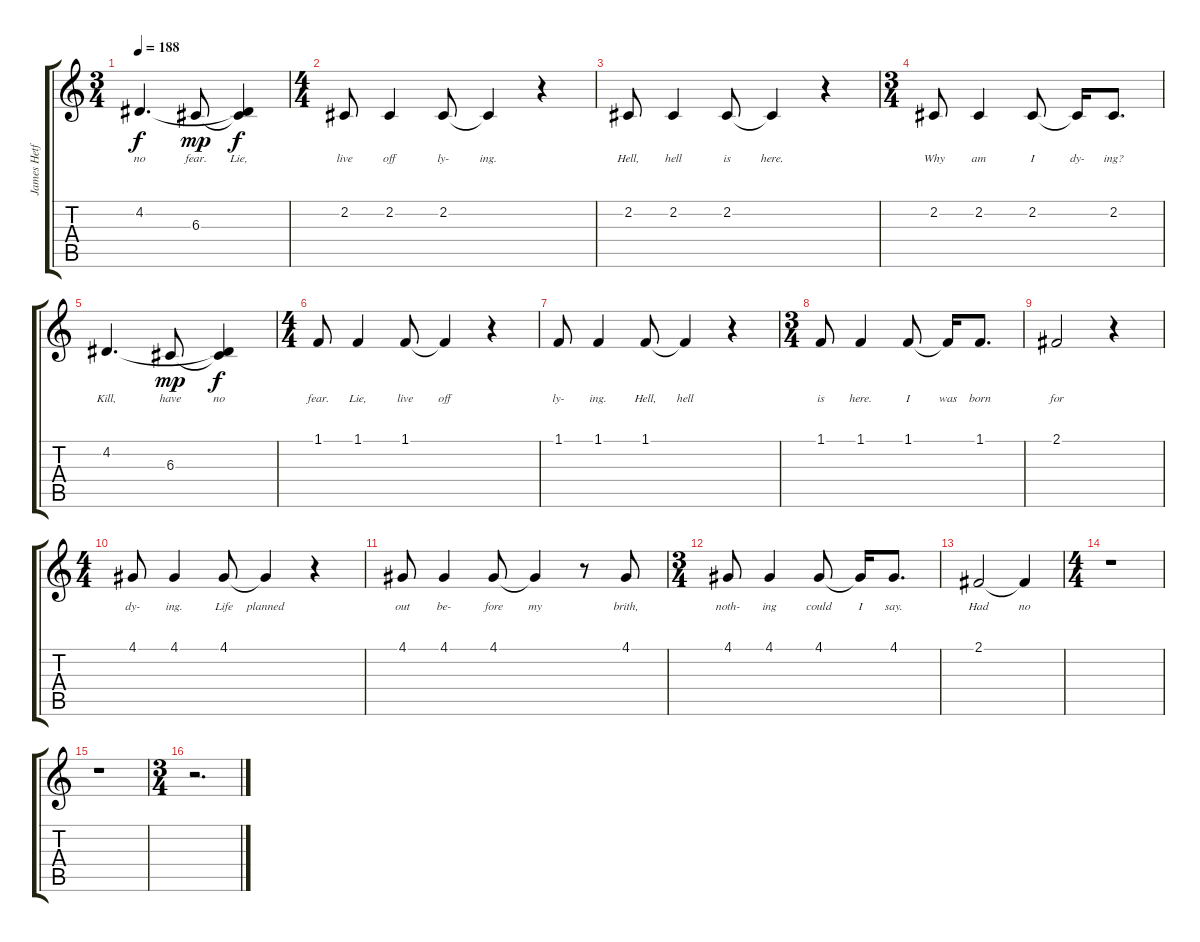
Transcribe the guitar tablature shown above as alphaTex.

\track ("James Hetfield (Vocals)" "James Hetf") {instrument baritonesax}
\staff {score tabs}
\tuning (E4 B3 G3 D3 A2 E2) {hide}
\ts (3 4)
\tempo 188
\clef g2
\ks c
4.2.4{d lyrics (0 "no") lyrics (1 "") lyrics (2 "") lyrics (3 "") lyrics (4 "") dy f} 6.3.8{lyrics (0 "fear.") lyrics (1 "") lyrics (2 "") lyrics (3 "") lyrics (4 "") dy mp} (4.2{t} 6.3{t}).4{lyrics (0 "Lie,") lyrics (1 "") lyrics (2 "") lyrics (3 "") lyrics (4 "") dy f} |
\ts (4 4)
2.2.8{lyrics (0 "live") lyrics (1 "") lyrics (2 "") lyrics (3 "") lyrics (4 "")} 2.2.4{lyrics (0 "off") lyrics (1 "") lyrics (2 "") lyrics (3 "") lyrics (4 "")} 2.2.8{lyrics (0 "ly-") lyrics (1 "") lyrics (2 "") lyrics (3 "") lyrics (4 "")} 2.2{t}.4{lyrics (0 "ing.") lyrics (1 "") lyrics (2 "") lyrics (3 "") lyrics (4 "")} r.4 |
2.2.8{lyrics (0 "Hell,") lyrics (1 "") lyrics (2 "") lyrics (3 "") lyrics (4 "")} 2.2.4{lyrics (0 "hell") lyrics (1 "") lyrics (2 "") lyrics (3 "") lyrics (4 "")} 2.2.8{lyrics (0 "is") lyrics (1 "") lyrics (2 "") lyrics (3 "") lyrics (4 "")} 2.2{t}.4{lyrics (0 "here.") lyrics (1 "") lyrics (2 "") lyrics (3 "") lyrics (4 "")} r.4 |
\ts (3 4)
2.2.8{lyrics (0 "Why") lyrics (1 "") lyrics (2 "") lyrics (3 "") lyrics (4 "")} 2.2.4{lyrics (0 "am") lyrics (1 "") lyrics (2 "") lyrics (3 "") lyrics (4 "")} 2.2.8{lyrics (0 "I") lyrics (1 "") lyrics (2 "") lyrics (3 "") lyrics (4 "")} 2.2{t}.16{lyrics (0 "dy-") lyrics (1 "") lyrics (2 "") lyrics (3 "") lyrics (4 "")} 2.2.8{d lyrics (0 "ing?") lyrics (1 "") lyrics (2 "") lyrics (3 "") lyrics (4 "")} |
4.2.4{d lyrics (0 "Kill,") lyrics (1 "") lyrics (2 "") lyrics (3 "") lyrics (4 "")} 6.3.8{lyrics (0 "have") lyrics (1 "") lyrics (2 "") lyrics (3 "") lyrics (4 "") dy mp} (4.2{t} 6.3{t}).4{lyrics (0 "no") lyrics (1 "") lyrics (2 "") lyrics (3 "") lyrics (4 "") dy f} |
\ts (4 4)
1.1.8{lyrics (0 "fear.") lyrics (1 "") lyrics (2 "") lyrics (3 "") lyrics (4 "")} 1.1.4{lyrics (0 "Lie,") lyrics (1 "") lyrics (2 "") lyrics (3 "") lyrics (4 "")} 1.1.8{lyrics (0 "live") lyrics (1 "") lyrics (2 "") lyrics (3 "") lyrics (4 "")} 1.1{t}.4{lyrics (0 "off") lyrics (1 "") lyrics (2 "") lyrics (3 "") lyrics (4 "")} r.4 |
1.1.8{lyrics (0 "ly-") lyrics (1 "") lyrics (2 "") lyrics (3 "") lyrics (4 "")} 1.1.4{lyrics (0 "ing.") lyrics (1 "") lyrics (2 "") lyrics (3 "") lyrics (4 "")} 1.1.8{lyrics (0 "Hell,") lyrics (1 "") lyrics (2 "") lyrics (3 "") lyrics (4 "")} 1.1{t}.4{lyrics (0 "hell") lyrics (1 "") lyrics (2 "") lyrics (3 "") lyrics (4 "")} r.4 |
\ts (3 4)
1.1.8{lyrics (0 "is") lyrics (1 "") lyrics (2 "") lyrics (3 "") lyrics (4 "")} 1.1.4{lyrics (0 "here.") lyrics (1 "") lyrics (2 "") lyrics (3 "") lyrics (4 "")} 1.1.8{lyrics (0 "I") lyrics (1 "") lyrics (2 "") lyrics (3 "") lyrics (4 "")} 1.1{t}.16{lyrics (0 "was") lyrics (1 "") lyrics (2 "") lyrics (3 "") lyrics (4 "")} 1.1.8{d lyrics (0 "born") lyrics (1 "") lyrics (2 "") lyrics (3 "") lyrics (4 "")} |
2.1.2{lyrics (0 "for") lyrics (1 "") lyrics (2 "") lyrics (3 "") lyrics (4 "")} r.4 |
\ts (4 4)
4.1.8{lyrics (0 "dy-") lyrics (1 "") lyrics (2 "") lyrics (3 "") lyrics (4 "")} 4.1.4{lyrics (0 "ing.") lyrics (1 "") lyrics (2 "") lyrics (3 "") lyrics (4 "")} 4.1.8{lyrics (0 "Life") lyrics (1 "") lyrics (2 "") lyrics (3 "") lyrics (4 "")} 4.1{t}.4{lyrics (0 "planned") lyrics (1 "") lyrics (2 "") lyrics (3 "") lyrics (4 "")} r.4 |
4.1.8{lyrics (0 "out") lyrics (1 "") lyrics (2 "") lyrics (3 "") lyrics (4 "")} 4.1.4{lyrics (0 "be-") lyrics (1 "") lyrics (2 "") lyrics (3 "") lyrics (4 "")} 4.1.8{lyrics (0 "fore") lyrics (1 "") lyrics (2 "") lyrics (3 "") lyrics (4 "")} 4.1{t}.4{lyrics (0 "my") lyrics (1 "") lyrics (2 "") lyrics (3 "") lyrics (4 "")} r.8 4.1.8{lyrics (0 "brith,") lyrics (1 "") lyrics (2 "") lyrics (3 "") lyrics (4 "")} |
\ts (3 4)
4.1.8{lyrics (0 "noth-") lyrics (1 "") lyrics (2 "") lyrics (3 "") lyrics (4 "")} 4.1.4{lyrics (0 "ing") lyrics (1 "") lyrics (2 "") lyrics (3 "") lyrics (4 "")} 4.1.8{lyrics (0 "could") lyrics (1 "") lyrics (2 "") lyrics (3 "") lyrics (4 "")} 4.1{t}.16{lyrics (0 "I") lyrics (1 "") lyrics (2 "") lyrics (3 "") lyrics (4 "")} 4.1.8{d lyrics (0 "say.") lyrics (1 "") lyrics (2 "") lyrics (3 "") lyrics (4 "")} |
2.1.2{lyrics (0 "Had") lyrics (1 "") lyrics (2 "") lyrics (3 "") lyrics (4 "")} 2.1{t}.4{lyrics (0 "no") lyrics (1 "") lyrics (2 "") lyrics (3 "") lyrics (4 "")} |
\ts (4 4)
r.1 |
r.1 |
\ts (3 4)
r.2{d}
